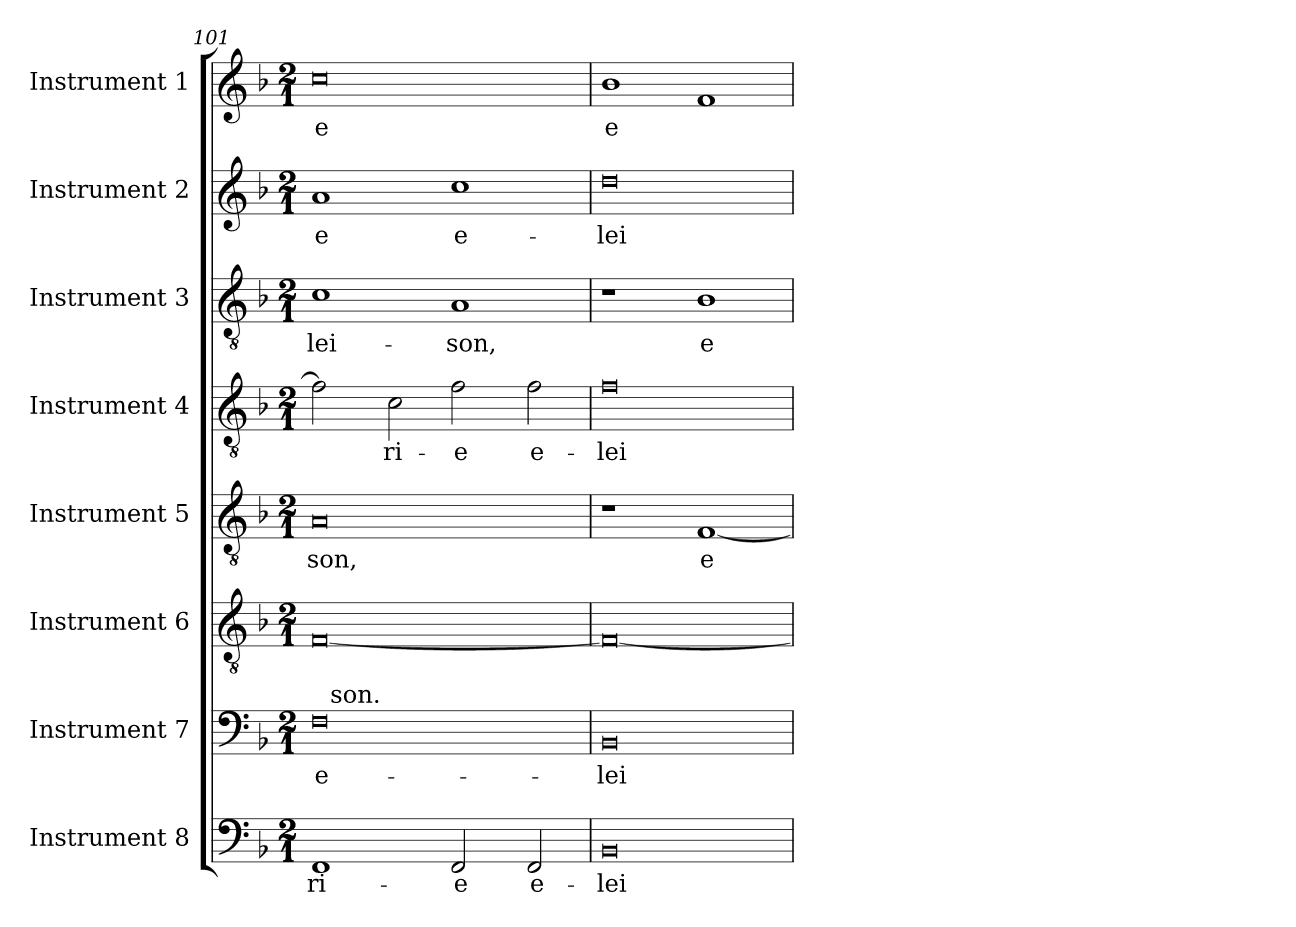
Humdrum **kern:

**kern	**text	**kern	**text	**kern	**text	**kern	**text	**kern	**text	**kern	**text	**kern	**text	**kern	**text
*part8	*part8	*part7	*part7	*part6	*part6	*part5	*part5	*part4	*part4	*part3	*part3	*part2	*part2	*part1	*part1
*staff8	*staff8	*staff7	*staff7	*staff6	*staff6	*staff5	*staff5	*staff4	*staff4	*staff3	*staff3	*staff2	*staff2	*staff1	*staff1
*I"Instrument 8	*	*I"Instrument 7	*	*I"Instrument 6	*	*I"Instrument 5	*	*I"Instrument 4	*	*I"Instrument 3	*	*I"Instrument 2	*	*I"Instrument 1	*
*clefF4	*	*clefF4	*	*clefGv2	*	*clefGv2	*	*clefGv2	*	*clefGv2	*	*clefG2	*	*clefG2	*
*k[b-]	*	*k[b-]	*	*k[b-]	*	*k[b-]	*	*k[b-]	*	*k[b-]	*	*k[b-]	*	*k[b-]	*
*F:	*	*F:	*	*F:	*	*F:	*	*F:	*	*F:	*	*F:	*	*F:	*
*M2/1	*	*M2/1	*	*M2/1	*	*M2/1	*	*M2/1	*	*M2/1	*	*M2/1	*	*M2/1	*
=101	=101	=101	=101	=101	=101	=101	=101	=101	=101	=101	=101	=101	=101	=101	=101
!	!LO:LY:b:cj	!	!LO:LY:b:cj	!	!LO:LY:b:cj	!	!LO:LY:b:cj	!	!LO:LY:b:cj	!	!LO:LY:b:cj	!	!LO:LY:b:cj	!	!LO:LY:b:cj
*	*	*^	*	*	*	*	*	*	*	*	*	*	*	*	*
1FF	-ri-	0F	16ryy	e-	[<0F	--	0A	-son,	2f\]	--	1c	-lei-	1a	-e	0cc	-e
!	!	!	!LO:TX:a:t=son.	!	!	!	!	!	!	!	!	!	!	!	!	!
.	.	.	1ryy	.	.	.	.	.	.	.	.	.	.	.	.	.
!	!	!	!	!	!	!	!	!	!	!LO:LY:b:cj	!	!	!	!	!	!
.	.	.	.	.	.	.	.	.	2c\	-ri-	.	.	.	.	.	.
!	!LO:LY:b:cj	!	!	!	!	!	!	!	!	!LO:LY:b:cj	!	!LO:LY:b:cj	!	!LO:LY:b:cj	!	!
2FF/	-e	.	.	.	.	.	.	.	2f\	-e	1A	-son,	1cc	e-	.	.
.	.	.	2...ryy	.	.	.	.	.	.	.	.	.	.	.	.	.
!	!LO:LY:b:cj	!	!	!	!	!	!	!	!	!LO:LY:b:cj	!	!	!	!	!	!
2FF/	e-	.	.	.	.	.	.	.	2f\	e-	.	.	.	.	.	.
=102	=102	=102	=102	=102	=102	=102	=102	=102	=102	=102	=102	=102	=102	=102	=102	=102
!	!LO:LY:b:cj	!	!	!LO:LY:b:cj	!	!LO:LY:b:cj	!	!	!	!LO:LY:b:cj	!	!	!	!LO:LY:b:cj	!	!LO:LY:b:cj
*	*	*v	*v	*	*	*	*	*	*	*	*	*	*	*	*	*
0BB-	-lei-	0BB-	-lei-	0F_<	--	1r	.	0f	-lei-	1r	.	0dd	-lei-	1b-	e-
!	!	!	!	!	!	!	!LO:LY:b:cj	!	!	!	!LO:LY:b:cj	!	!	!	!LO:LY:b:cj
.	.	.	.	.	.	[<1F	e-	.	.	1B-	e-	.	.	1f	--
=	=	=	=	=	=	=	=	=	=	=	=	=	=	=	=
*-	*-	*-	*-	*-	*-	*-	*-	*-	*-	*-	*-	*-	*-	*-	*-
